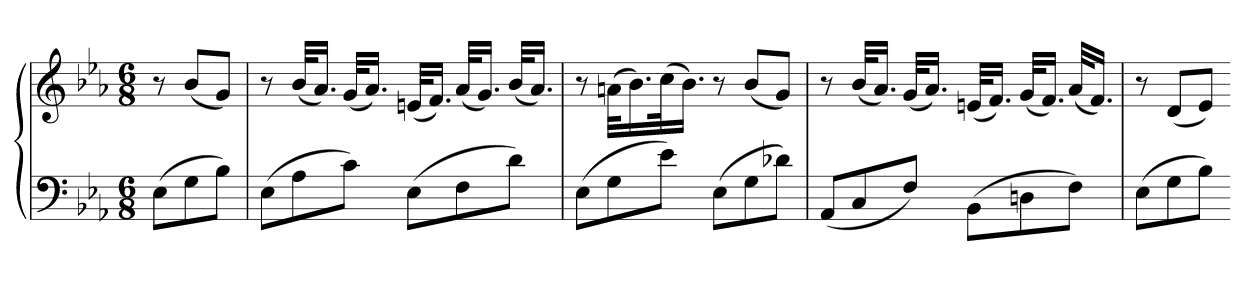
**kern	**kern
*part1	*part1
*staff2	*staff1
*clefF4	*clefG2
*k[b-e-a-]	*k[b-e-a-]
*E-:	*E-:
*M6/8	*M6/8
=	=
(8E-L	8r
8G	(8b-L
8B-J)	8gJ)
=13	=13
(8E-L	8r
8A-	(32b-KLL
.	16.a-JJ)
8cJ)	(32gKLL
.	16.a-JJ)
(8E-L	(32enKLL
.	16.fJJ)
8F	(32a-KLL
.	16.gJJ)
8dJ)	(32b-KLL
.	16.a-JJ)
=14	=14
(8E-L	8r
8G	(32anKLL
.	16.b-)
8e-J)	(32ccK
.	16.b-JJ)
(8E-L	8r
8G	(8b-L
8d-XJ)	8gJ)
=15	=15
(8AA-L	8r
8C	(32b-KLL
.	16.a-JJ)
8FJ)	(32gKLL
.	16.a-JJ)
(8BB-L	(32enKLL
.	16.fJJ)
8Dn	(32gKLL
.	16.fJJ)
8FJ)	(32a-KLL
.	16.fJJ)
=16	=16
(8E-L	8r
8G	(8dL
8B-J)	8e-J)
=-	=-
*-	*-
